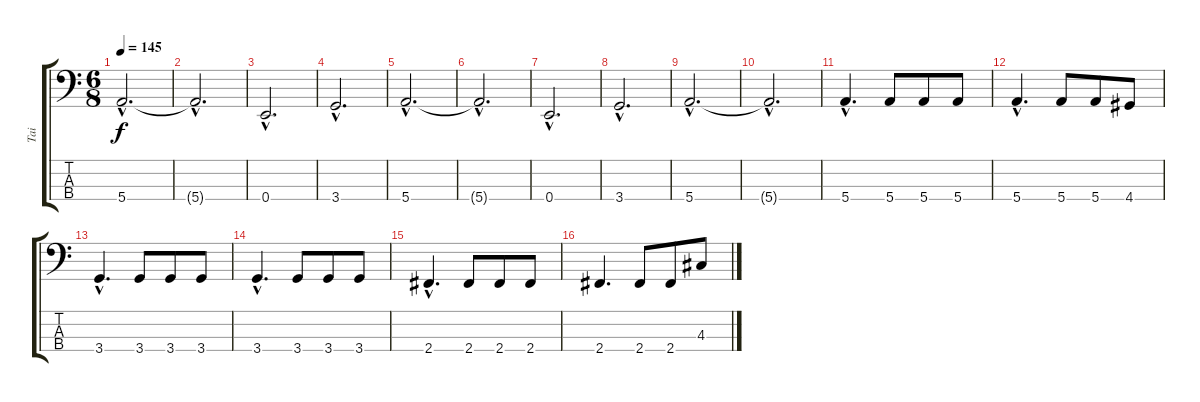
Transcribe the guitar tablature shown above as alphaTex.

\track ("Tai" "Tai") {instrument electricbassfinger}
\staff {score tabs}
\tuning (G2 D2 A1 E1) {hide}
\ts (6 8)
\tempo 145
\clef f4
\ks c
5.4{hac}.2{d dy f} |
5.4{hac t}.2{d} |
0.4{hac}.2{d} |
3.4{hac}.2{d} |
5.4{hac}.2{d} |
5.4{hac t}.2{d} |
0.4{hac}.2{d} |
3.4{hac}.2{d} |
5.4{hac}.2{d} |
5.4{hac t}.2{d} |
5.4{hac}.4{d} 5.4.8 5.4.8 5.4.8 |
5.4{hac}.4{d} 5.4.8 5.4.8 4.4.8 |
3.4{hac}.4{d} 3.4.8 3.4.8 3.4.8 |
3.4{hac}.4{d} 3.4.8 3.4.8 3.4.8 |
2.4{hac}.4{d} 2.4.8 2.4.8 2.4.8 |
2.4.4{d} 2.4.8 2.4.8 4.3.8
